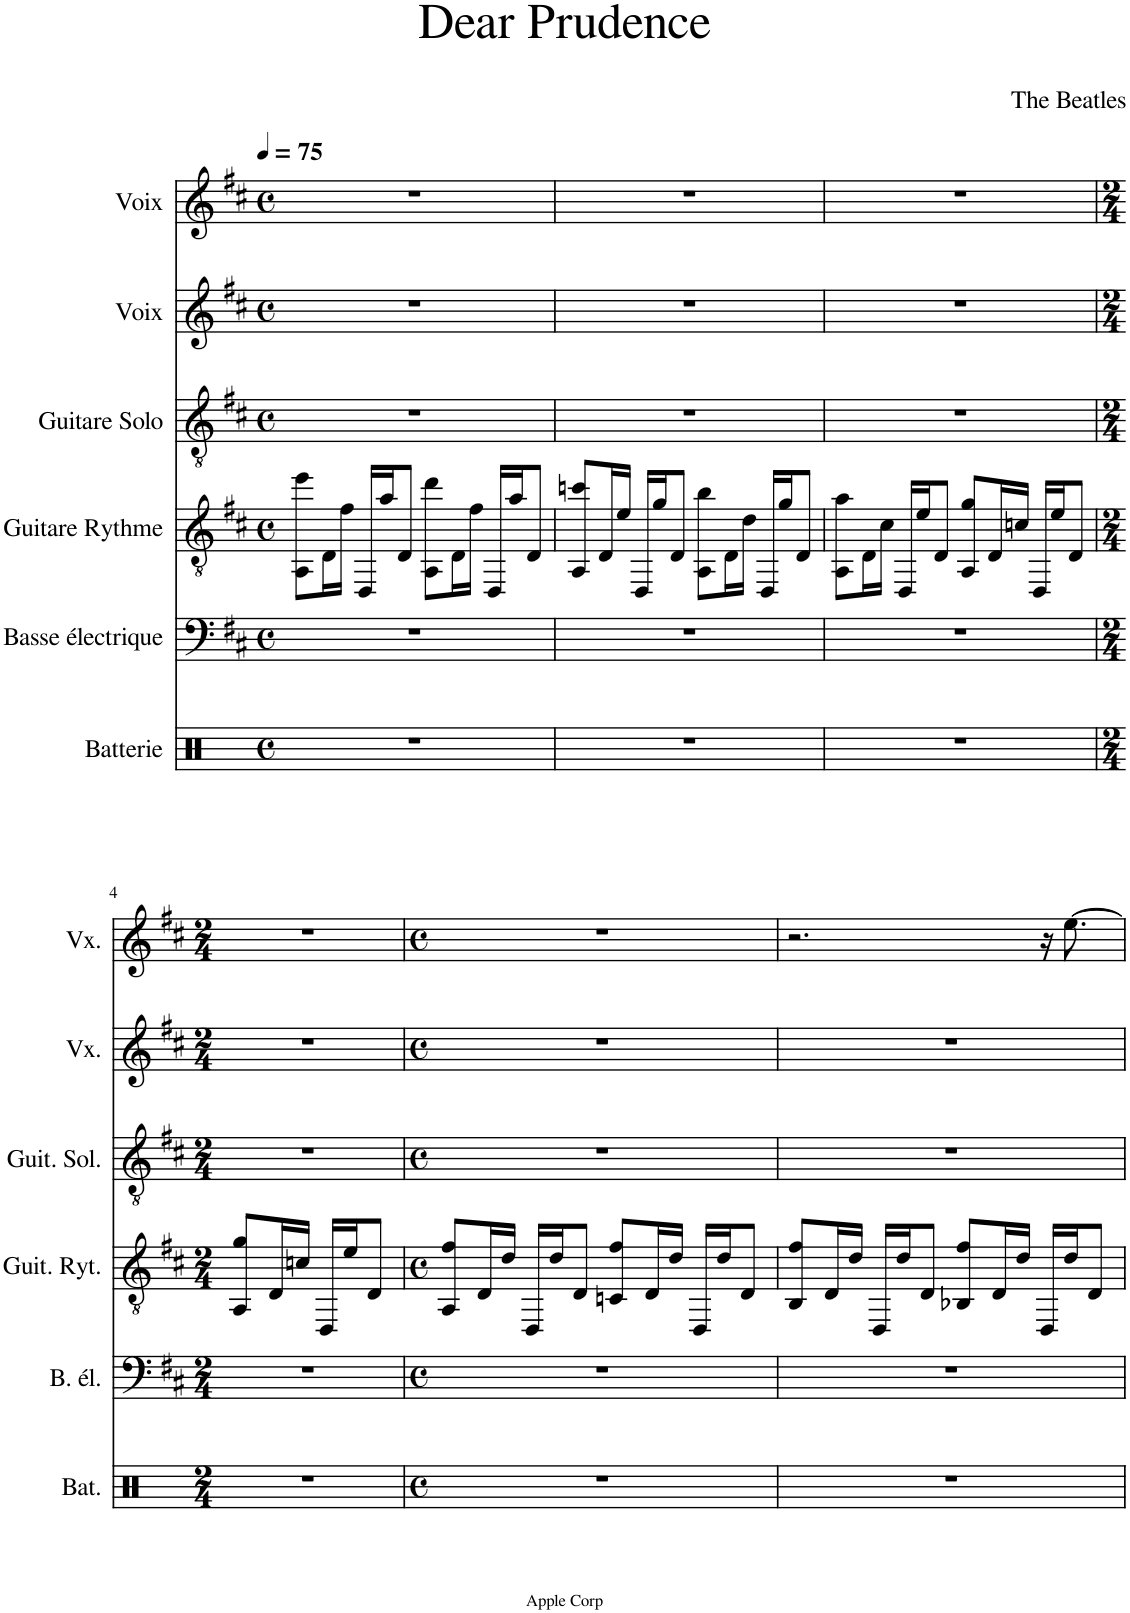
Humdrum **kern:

**kern	**kern	**kern	**kern	**kern	**kern
*part6	*part5	*part4	*part3	*part2	*part1
*staff6	*staff5	*staff4	*staff3	*staff2	*staff1
*I"Batterie	*I"Basse électrique	*I"Guitare Rythme	*I"Guitare Solo	*I"Voix	*I"Voix
*I'Bat.	*I'B. él.	*I'Guit. Ryt.	*I'Guit. Sol.	*I'Vx.	*I'Vx.
*clefX	*clefF4	*clefGv2	*clefGv2	*clefG2	*clefG2
*	*Trd7c12	*	*	*	*
*k[]	*k[f#c#]	*k[f#c#]	*k[f#c#]	*k[f#c#]	*k[f#c#]
*M4/4	*M4/4	*M4/4	*M4/4	*M4/4	*M4/4
*met(c)	*met(c)	*met(c)	*met(c)	*met(c)	*met(c)
*MM75	*MM75	*MM75	*MM75	*MM75	*MM75
=1	=1	=1	=1	=1	=1
1r	1r	8AA\ 8ee\L	1r	1r	1r
.	.	16D\L	.	.	.
.	.	16f#\JJ	.	.	.
.	.	16DD/LL	.	.	.
.	.	16a/J	.	.	.
.	.	8D/J	.	.	.
.	.	8AA\ 8dd\L	.	.	.
.	.	16D\L	.	.	.
.	.	16f#\JJ	.	.	.
.	.	16DD/LL	.	.	.
.	.	16a/J	.	.	.
.	.	8D/J	.	.	.
=2	=2	=2	=2	=2	=2
1r	1r	8AA/ 8ccn/L	1r	1r	1r
.	.	16D/L	.	.	.
.	.	16e/JJ	.	.	.
.	.	16DD/LL	.	.	.
.	.	16g/J	.	.	.
.	.	8D/J	.	.	.
.	.	8AA\ 8b\L	.	.	.
.	.	16D\L	.	.	.
.	.	16d\JJ	.	.	.
.	.	16DD/LL	.	.	.
.	.	16g/J	.	.	.
.	.	8D/J	.	.	.
=3	=3	=3	=3	=3	=3
1r	1r	8AA\ 8a\L	1r	1r	1r
.	.	16D\L	.	.	.
.	.	16c#\JJ	.	.	.
.	.	16DD/LL	.	.	.
.	.	16e/J	.	.	.
.	.	8D/J	.	.	.
.	.	8AA/ 8g/L	.	.	.
.	.	16D/L	.	.	.
.	.	16cn/JJ	.	.	.
.	.	16DD/LL	.	.	.
.	.	16e/J	.	.	.
.	.	8D/J	.	.	.
!!LO:LB:g=z
=4	=4	=4	=4	=4	=4
*M2/4	*M2/4	*M2/4	*M2/4	*M2/4	*M2/4
2r	2r	8AA/ 8g/L	2r	2r	2r
.	.	16D/L	.	.	.
.	.	16cn/JJ	.	.	.
.	.	16DD/LL	.	.	.
.	.	16e/J	.	.	.
.	.	8D/J	.	.	.
=5	=5	=5	=5	=5	=5
*M4/4	*M4/4	*M4/4	*M4/4	*M4/4	*M4/4
*met(c)	*met(c)	*met(c)	*met(c)	*met(c)	*met(c)
1r	1r	8AA/ 8f#/L	1r	1r	1r
.	.	16D/L	.	.	.
.	.	16d/JJ	.	.	.
.	.	16DD/LL	.	.	.
.	.	16d/J	.	.	.
.	.	8D/J	.	.	.
.	.	8Cn/ 8f#/L	.	.	.
.	.	16D/L	.	.	.
.	.	16d/JJ	.	.	.
.	.	16DD/LL	.	.	.
.	.	16d/J	.	.	.
.	.	8D/J	.	.	.
=6	=6	=6	=6	=6	=6
1r	1r	8BB/ 8f#/L	1r	1r	2.r
.	.	16D/L	.	.	.
.	.	16d/JJ	.	.	.
.	.	16DD/LL	.	.	.
.	.	16d/J	.	.	.
.	.	8D/J	.	.	.
.	.	8BB-X/ 8f#/L	.	.	.
.	.	16D/L	.	.	.
.	.	16d/JJ	.	.	.
.	.	16DD/LL	.	.	16r
.	.	16d/J	.	.	[8.ee\
.	.	8D/J	.	.	.
=	=	=	=	=	=
*-	*-	*-	*-	*-	*-
